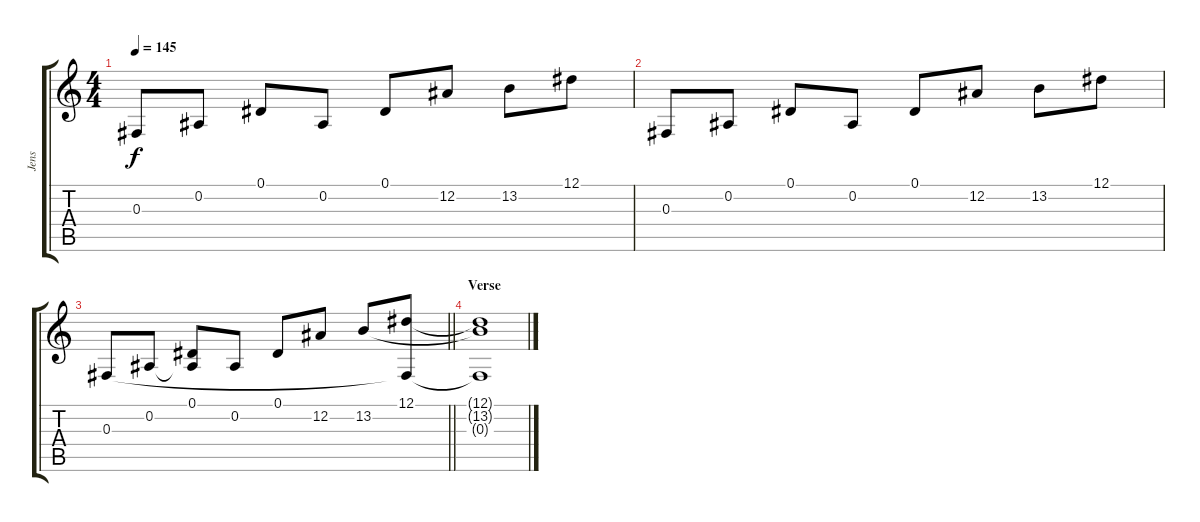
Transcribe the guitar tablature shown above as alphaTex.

\track ("Jens " "Jens ") {instrument pad4choir}
\staff {score tabs}
\tuning (Eb4 Bb3 Gb3 Db3 Ab2 Eb2) {hide}
\ts (4 4)
\tempo 145
\clef g2
\ks c
0.3.8{dy f} 0.2.8 0.1.8 0.2.8 0.1.8 12.2.8 13.2.8 12.1.8 |
0.3.8 0.2.8 0.1.8 0.2.8 0.1.8 12.2.8 13.2.8 12.1.8 |
\barLineRight lightlight
0.3.8 0.2.8 (0.1 0.2{t}).8 0.2.8 0.1.8 12.2.8 13.2.8 (12.1 0.3{t}).8 |
\section ("" "Verse")
(12.1{t} 13.2{t} 0.3{t}).1
